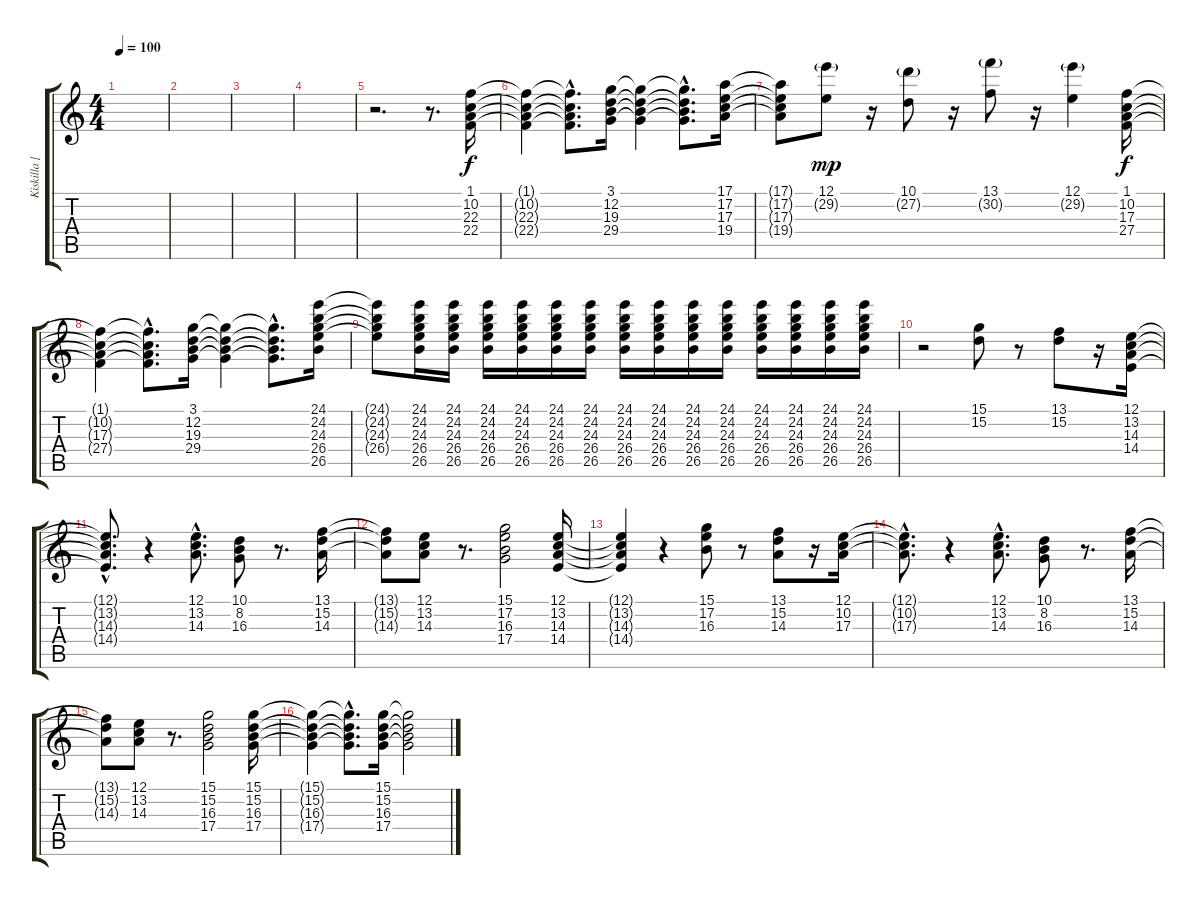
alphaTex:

\track ("Kiskilla [teclado]" "Kiskilla [") {instrument rockorgan}
\staff {score tabs}
\tuning (E4 B3 G3 D3 A2 E2) {hide}
\ts (4 4)
\tempo 100
\clef g2
\ks c
|
|
|
|
r.2{d} r.8{d} (1.1 10.2 22.3 22.4).16 |
(1.1{t} 10.2{t} 22.3{t} 22.4{t}).4 (1.1{hac t} 10.2{hac t} 22.3{hac t} 22.4{hac t}).8{d} (3.1 12.2 19.3 29.4).16 (3.1{t} 12.2{t} 19.3{t} 29.4{t}).4 (3.1{hac t} 12.2{hac t} 19.3{hac t} 29.4{hac t}).8{d} (17.1 17.2 17.3 19.4).16 |
(17.1{t} 17.2{t} 17.3{t} 19.4{t}).8 (12.1 29.2{g}).8{dy mp} r.16 (10.1 27.2{g}).8 r.16 (13.1 30.2{g}).8 r.16 (12.1 29.2{g}).4 (1.1 10.2 17.3 27.4).16{dy f} |
(1.1{t} 10.2{t} 17.3{t} 27.4{t}).4 (1.1{hac t} 10.2{hac t} 17.3{hac t} 27.4{hac t}).8{d} (3.1 12.2 19.3 29.4).16 (3.1{t} 12.2{t} 19.3{t} 29.4{t}).4 (3.1{hac t} 12.2{hac t} 19.3{hac t} 29.4{hac t}).8{d} (24.1 24.2 24.3 26.4 26.5).16 |
(24.1{t} 24.2{t} 24.3{t} 26.4{t}).8 (24.1 24.2 24.3 26.4 26.5).16 (24.1 24.2 24.3 26.4 26.5).16 (24.1 24.2 24.3 26.4 26.5).16 (24.1 24.2 24.3 26.4 26.5).16 (24.1 24.2 24.3 26.4 26.5).16 (24.1 24.2 24.3 26.4 26.5).16 (24.1 24.2 24.3 26.4 26.5).16 (24.1 24.2 24.3 26.4 26.5).16 (24.1 24.2 24.3 26.4 26.5).16 (24.1 24.2 24.3 26.4 26.5).16 (24.1 24.2 24.3 26.4 26.5).16 (24.1 24.2 24.3 26.4 26.5).16 (24.1 24.2 24.3 26.4 26.5).16 (24.1 24.2 24.3 26.4 26.5).16 |
r.2{instrument stringensemble1} (15.1 15.2).8 r.8 (13.1 15.2).8 r.16 (12.1 13.2 14.3 14.4).16 |
(12.1{hac t} 13.2{hac t} 14.3{hac t} 14.4{hac t}).8{d} r.4 (12.1{hac} 13.2{hac} 14.3{hac}).8{d} (10.1 8.2 16.3).8 r.8{d} (13.1 15.2 14.3).16 |
(13.1{t} 15.2{t} 14.3{t}).8 (12.1 13.2 14.3).8 r.8{d} (15.1 17.2 16.3 17.4).2 (12.1 13.2 14.3 14.4).16 |
(12.1{t} 13.2{t} 14.3{t} 14.4{t}).4 r.4 (15.1 17.2 16.3).8 r.8 (13.1 15.2 14.3).8 r.16 (12.1 10.2 17.3).16 |
(12.1{hac t} 10.2{hac t} 17.3{hac t}).8{d} r.4 (12.1{hac} 13.2{hac} 14.3{hac}).8{d} (10.1 8.2 16.3).8 r.8{d} (13.1 15.2 14.3).16 |
(13.1{t} 15.2{t} 14.3{t}).8 (12.1 13.2 14.3).8 r.8{d} (15.1 15.2 16.3 17.4).2 (15.1 15.2 16.3 17.4).16 |
(15.1{t} 15.2{t} 16.3{t} 17.4{t}).4 (15.1{hac t} 15.2{hac t} 16.3{hac t} 17.4{hac t}).8{d} (15.1 15.2 16.3 17.4).16 (15.1{t} 15.2{t} 16.3{t} 17.4{t}).2
